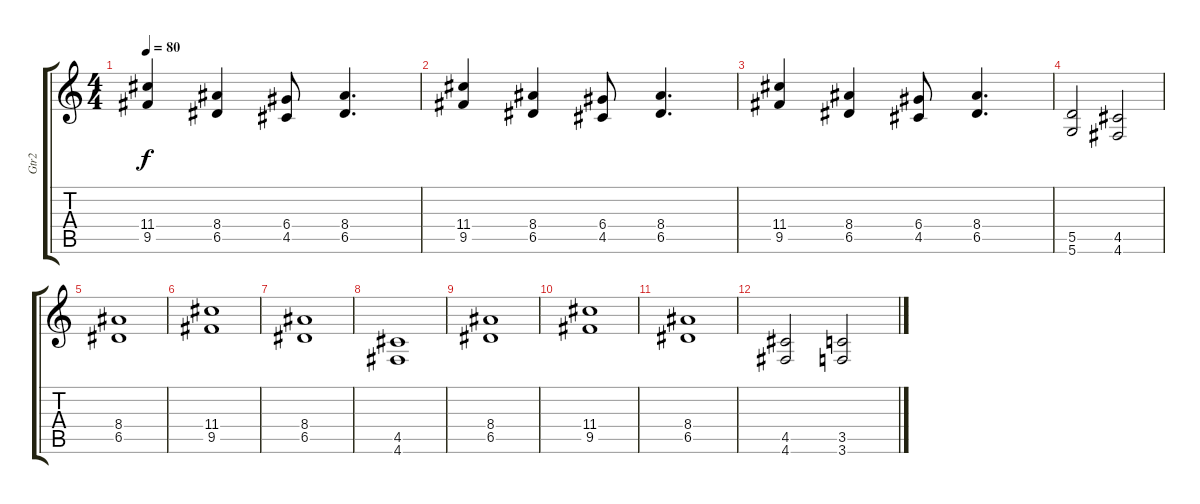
\track ("Gtr2" "Gtr2") {instrument overdrivenguitar}
\staff {score tabs}
\tuning (E4 B3 G3 D3 A2 D2) {hide}
\ts (4 4)
\tempo 80
\clef g2
\ks c
(11.4 9.5).4{dy f} (8.4 6.5).4 (6.4 4.5).8 (8.4 6.5).4{d} |
(11.4 9.5).4 (8.4 6.5).4 (6.4 4.5).8 (8.4 6.5).4{d} |
(11.4 9.5).4 (8.4 6.5).4 (6.4 4.5).8 (8.4 6.5).4{d} |
(5.5 5.6).2 (4.5 4.6).2 |
(8.4 6.5).1 |
(11.4 9.5).1 |
(8.4 6.5).1 |
(4.5 4.6).1 |
(8.4 6.5).1 |
(11.4 9.5).1 |
(8.4 6.5).1 |
(4.5 4.6).2 (3.5 3.6).2
